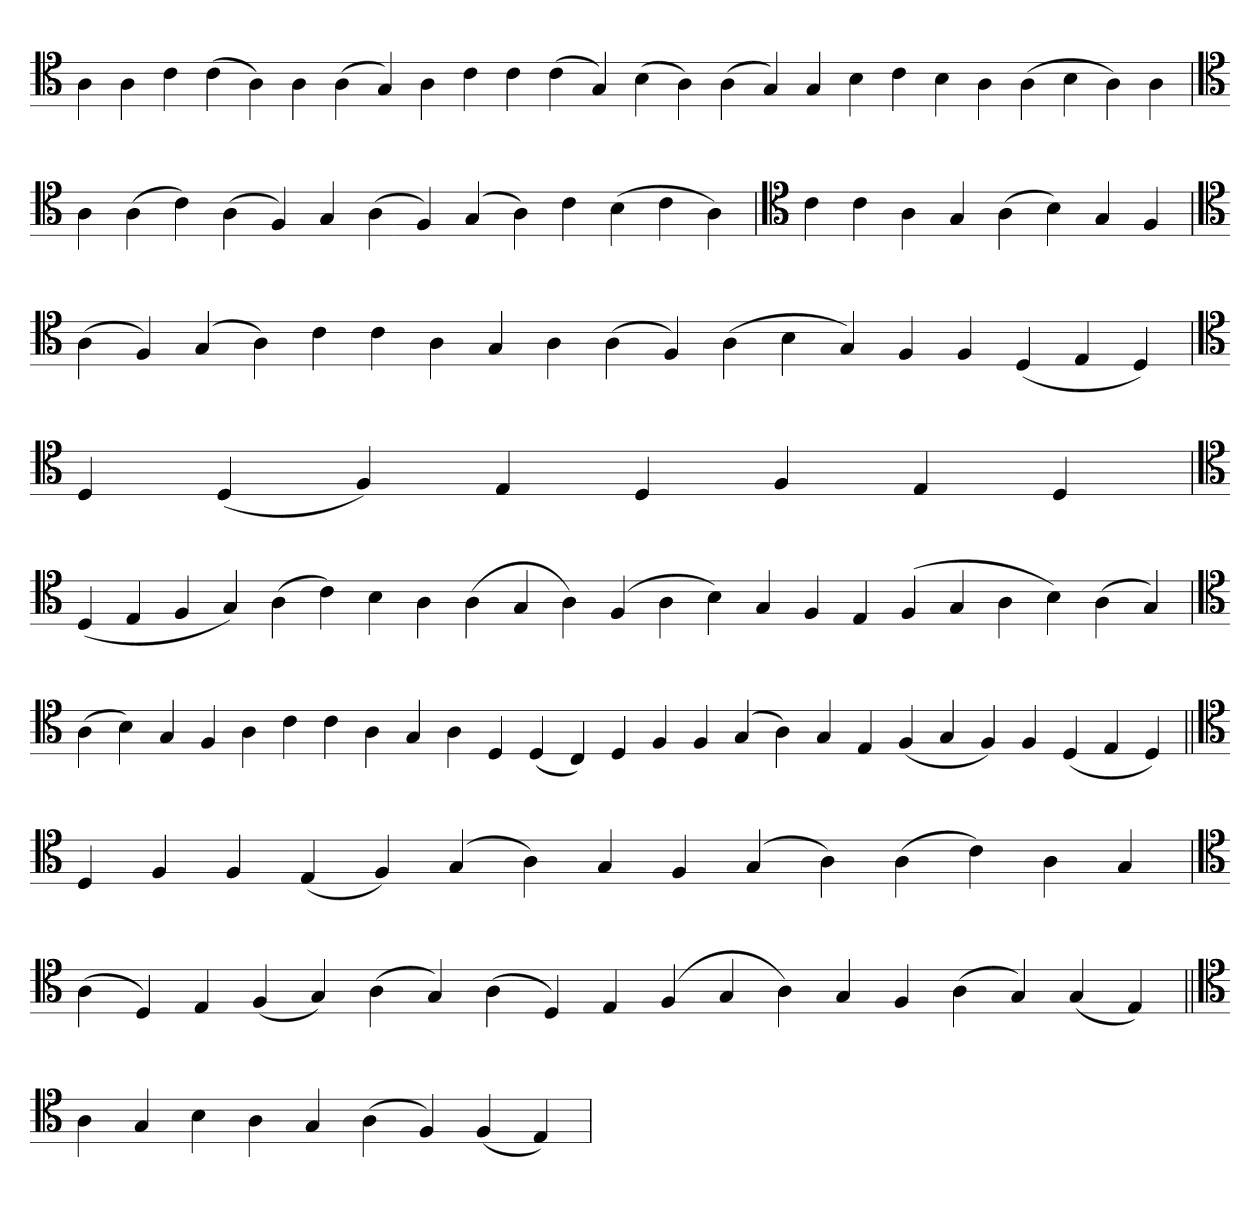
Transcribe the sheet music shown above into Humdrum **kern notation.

**kern
*part1
*staff1
*clefC4
=
4A
4A
4c
(4c
4A)
4A
(4A
4G)
4A
4c
4c
(4c
4G)
(4B
4A)
(4A
4G)
4G
4B
4c
4B
4A
(4A
4B
4A)
4A
='
*clefC4
4A
(4A
4c)
(4A
4F)
4G
(4A
4F)
(4G
4A)
4c
(4B
4c
4A)
=`
*clefC4
4c
4c
4A
4G
(4A
4B)
4G
4F
=`
*clefC4
(4A
4F)
(4G
4A)
4c
4c
4A
4G
4A
(4A
4F)
(4A
4B
4G)
4F
4F
(4D
4E
4D)
=
*clefC4
4D
(4D
4F)
4E
4D
4F
4E
4D
=`
*clefC4
(4D
4E
4F
4G)
(4A
4c)
4B
4A
(4A
4G
4A)
(4F
4A
4B)
4G
4F
4E
(4F
4G
4A
4B)
(4A
4G)
='
*clefC4
(4A
4B)
4G
4F
4A
4c
4c
4A
4G
4A
4D
(4D
4C)
4D
4F
4F
(4G
4A)
4G
4E
(4F
4G
4F)
4F
(4D
4E
4D)
=||
*clefC4
4D
4F
4F
(4E
4F)
(4G
4A)
4G
4F
(4G
4A)
(4A
4c)
4A
4G
=`
*clefC4
(4A
4D)
4E
(4F
4G)
(4A
4G)
(4A
4D)
4E
(4F
4G
4A)
4G
4F
(4A
4G)
(4G
4E)
=||
*clefC4
4A
4G
4B
4A
4G
(4A
4F)
(4F
4E)
=`
*-
